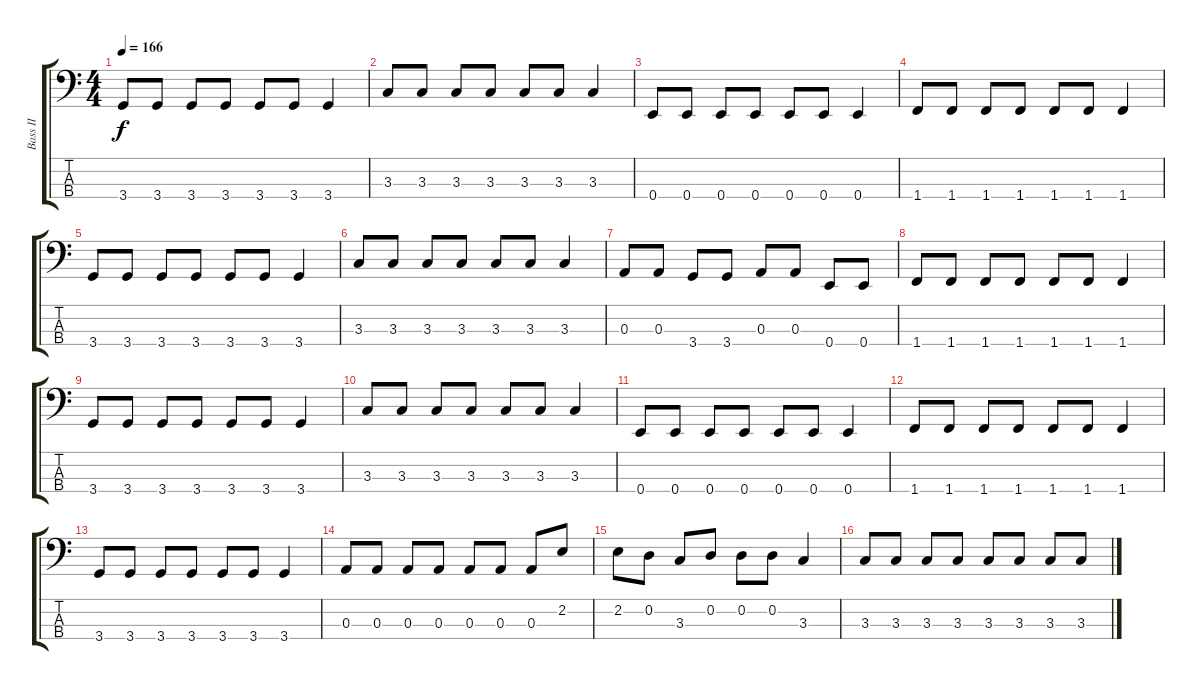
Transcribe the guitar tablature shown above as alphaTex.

\track ("Bass II" "Bass II") {instrument electricbasspick}
\staff {score tabs}
\tuning (G2 D2 A1 E1) {hide}
\ts (4 4)
\tempo 166
\clef f4
\ks c
3.4.8{dy f} 3.4.8 3.4.8 3.4.8 3.4.8 3.4.8 3.4.4 |
3.3.8 3.3.8 3.3.8 3.3.8 3.3.8 3.3.8 3.3.4 |
0.4.8 0.4.8 0.4.8 0.4.8 0.4.8 0.4.8 0.4.4 |
1.4.8 1.4.8 1.4.8 1.4.8 1.4.8 1.4.8 1.4.4 |
3.4.8 3.4.8 3.4.8 3.4.8 3.4.8 3.4.8 3.4.4 |
3.3.8 3.3.8 3.3.8 3.3.8 3.3.8 3.3.8 3.3.4 |
0.3.8 0.3.8 3.4.8 3.4.8 0.3.8 0.3.8 0.4.8 0.4.8 |
1.4.8 1.4.8 1.4.8 1.4.8 1.4.8 1.4.8 1.4.4 |
3.4.8 3.4.8 3.4.8 3.4.8 3.4.8 3.4.8 3.4.4 |
3.3.8 3.3.8 3.3.8 3.3.8 3.3.8 3.3.8 3.3.4 |
0.4.8 0.4.8 0.4.8 0.4.8 0.4.8 0.4.8 0.4.4 |
1.4.8 1.4.8 1.4.8 1.4.8 1.4.8 1.4.8 1.4.4 |
3.4.8 3.4.8 3.4.8 3.4.8 3.4.8 3.4.8 3.4.4 |
0.3.8 0.3.8 0.3.8 0.3.8 0.3.8 0.3.8 0.3.8 2.2.8 |
2.2.8 0.2.8 3.3.8 0.2.8 0.2.8 0.2.8 3.3.4 |
3.3.8 3.3.8 3.3.8 3.3.8 3.3.8 3.3.8 3.3.8 3.3.8
